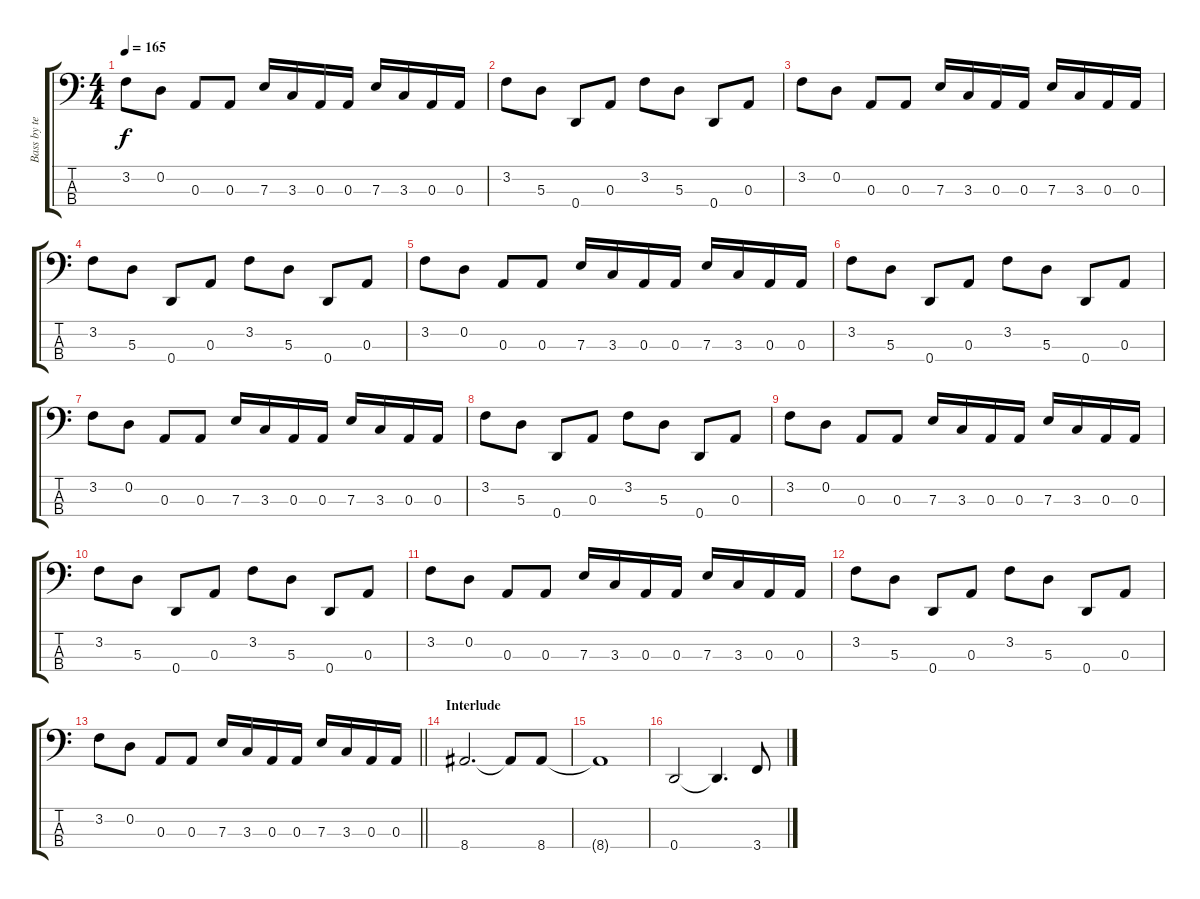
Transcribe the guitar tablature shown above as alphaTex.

\track ("Bass by terryn0" "Bass by te") {instrument electricbasspick}
\staff {score tabs}
\tuning (G2 D2 A1 D1) {hide}
\ts (4 4)
\tempo 165
\clef f4
\ks c
3.2.8{dy f} 0.2.8 0.3.8 0.3.8 7.3.16 3.3.16 0.3.16 0.3.16 7.3.16 3.3.16 0.3.16 0.3.16 |
3.2.8 5.3.8 0.4.8 0.3.8 3.2.8 5.3.8 0.4.8 0.3.8 |
3.2.8 0.2.8 0.3.8 0.3.8 7.3.16 3.3.16 0.3.16 0.3.16 7.3.16 3.3.16 0.3.16 0.3.16 |
3.2.8 5.3.8 0.4.8 0.3.8 3.2.8 5.3.8 0.4.8 0.3.8 |
3.2.8 0.2.8 0.3.8 0.3.8 7.3.16 3.3.16 0.3.16 0.3.16 7.3.16 3.3.16 0.3.16 0.3.16 |
3.2.8 5.3.8 0.4.8 0.3.8 3.2.8 5.3.8 0.4.8 0.3.8 |
3.2.8 0.2.8 0.3.8 0.3.8 7.3.16 3.3.16 0.3.16 0.3.16 7.3.16 3.3.16 0.3.16 0.3.16 |
3.2.8 5.3.8 0.4.8 0.3.8 3.2.8 5.3.8 0.4.8 0.3.8 |
3.2.8 0.2.8 0.3.8 0.3.8 7.3.16 3.3.16 0.3.16 0.3.16 7.3.16 3.3.16 0.3.16 0.3.16 |
3.2.8 5.3.8 0.4.8 0.3.8 3.2.8 5.3.8 0.4.8 0.3.8 |
3.2.8 0.2.8 0.3.8 0.3.8 7.3.16 3.3.16 0.3.16 0.3.16 7.3.16 3.3.16 0.3.16 0.3.16 |
3.2.8 5.3.8 0.4.8 0.3.8 3.2.8 5.3.8 0.4.8 0.3.8 |
\barLineRight lightlight
3.2.8 0.2.8 0.3.8 0.3.8 7.3.16 3.3.16 0.3.16 0.3.16 7.3.16 3.3.16 0.3.16 0.3.16 |
\section ("" "Interlude")
8.4.2{d} 8.4{t}.8 8.4.8 |
8.4{t}.1 |
0.4.2 0.4{t}.4{d} 3.4.8
